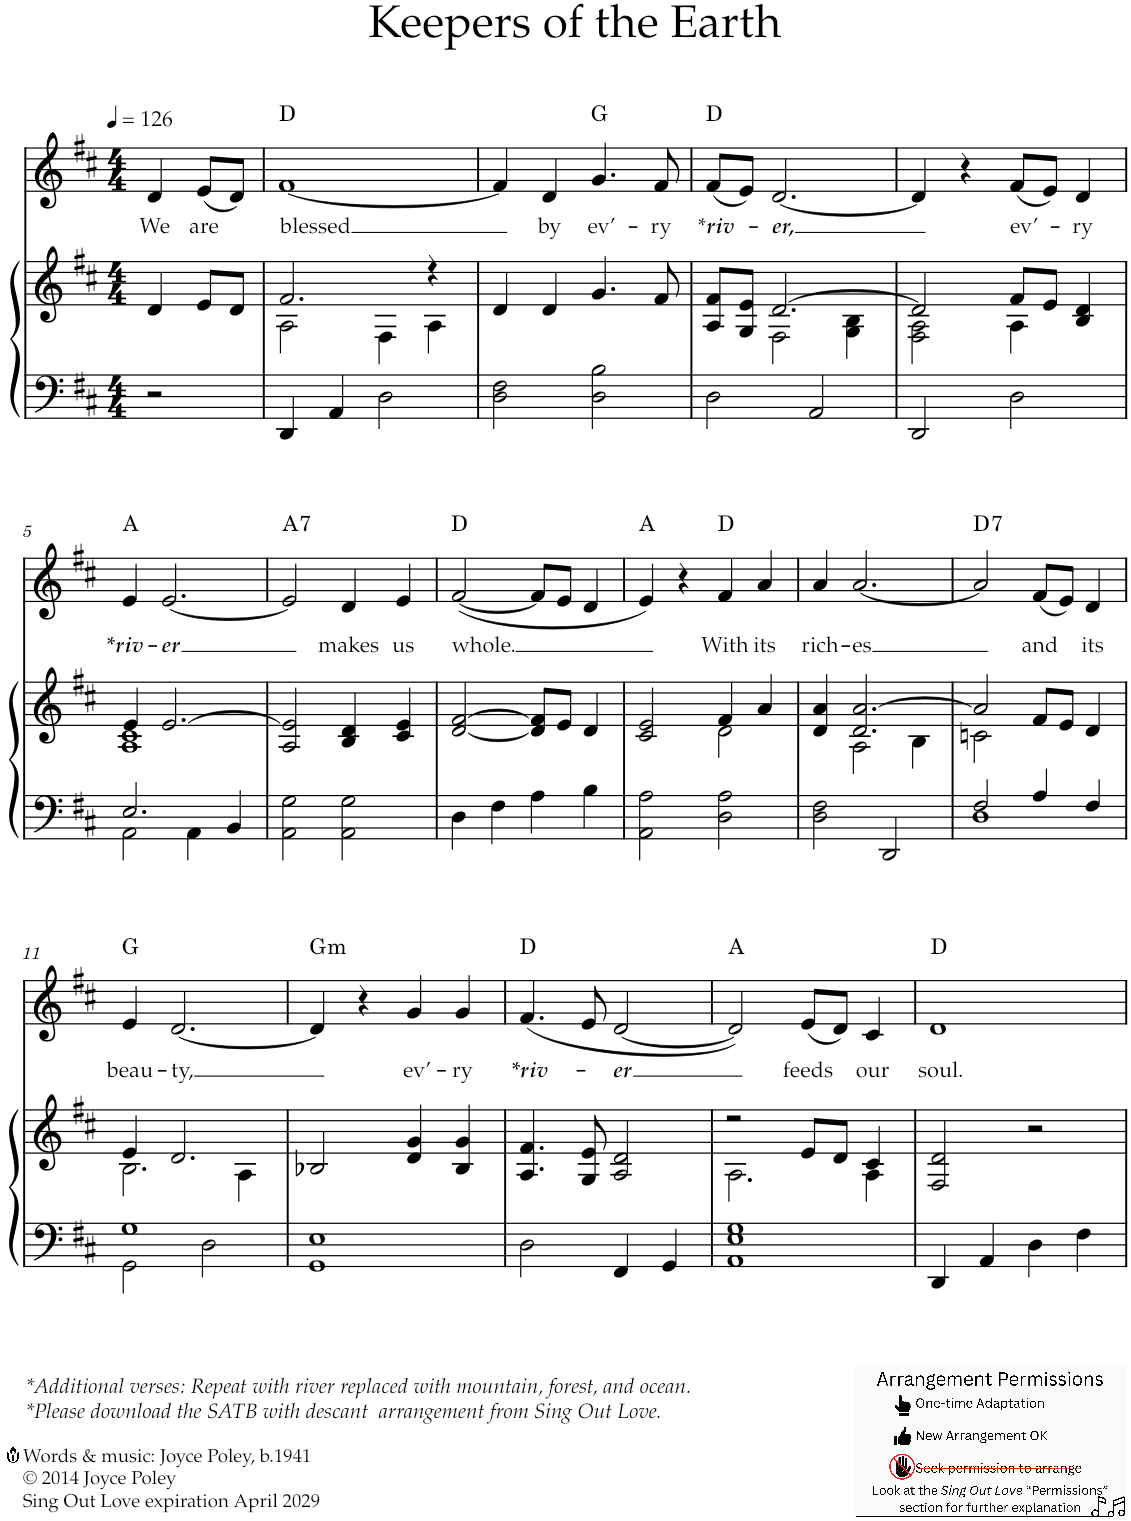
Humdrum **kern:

**kern	**kern	**kern	**text	**harte
*part2	*part2	*part1	*part1	*part1
*staff3	*staff2	*staff1	*staff1	*
*I"Piano	*	*I"Voice	*	*
*I'Pno	*	*I'V	*	*
*clefF4	*clefG2	*clefG2	*	*
*k[f#c#]	*k[f#c#]	*k[f#c#]	*	*
*M4/4	*M4/4	*M4/4	*	*
*MM126	*MM126	*MM126	*	*
=	=	=	=	=
!	!	!	!LO:LY:b	!
2r	4d/	4d/	We	.
!	!	!	!LO:LY:b	!
.	8e/L	(8e/L	are	.
.	8d/J	8d/J)	.	.
=1	=1	=1	=1	=1
*	*^	*	*	*
!	!	!	!	!LO:LY:b	!
4DD/	2.f#/	2A\	[1f#	blessed	D:maj
4AA/	.	.	.	.	.
2D\	.	4F#\	.	.	.
.	4r	4A\	.	.	.
*	*v	*v	*	*	*
=2	=2	=2	=2	=2
2D\ 2F#\	4d/	4f#/]	.	.
!	!	!	!LO:LY:b	!
.	4d/	4d/	by	.
!	!	!	!LO:LY:b	!
2D\ 2B\	4.g/	4.g/	ev’-	G:maj
!	!	!	!LO:LY:b	!
.	8f#/	8f#/	-ry	.
=3	=3	=3	=3	=3
*	*^	*	*	*
!	!	!	!	!LO:LY:b	!
2D\	8A/ 8f#/L	4ryy	(8f#/L	\* riv	D:maj
.	8G/ 8e/J	.	8e/J)	.	.
!	!	!	!	!LO:LY:b	!
.	[2.d/	2F#\	[2.d/	-er,	.
2AA/	.	.	.	.	.
.	.	4G\ 4B\	.	.	.
=4	=4	=4	=4	=4	=4
2DD/	2d/]	2F#\ 2A\	4d/]	.	.
.	.	.	4r	.	.
!	!	!	!	!LO:LY:b	!
2D\	8f#/L	4A\	(8f#/L	ev’-	.
.	8e/J	.	8e/J)	.	.
!	!	!	!	!LO:LY:b	!
.	4B/ 4d/	4ryy	4d/	-ry	.
!!LO:LB:g=z
=5	=5	=5	=5	=5	=5
*^	*	*^	*	*	*
!	!	!	!	!	!	!LO:LY:b	!
2.E/	2AA\	4e/	1c#	1A	4e/	\*riv-	A:maj
!	!	!	!	!	!	!LO:LY:b	!
.	.	[>2.e/	.	.	[<2.e/	-er	.
.	4AA\	.	.	.	.	.	.
4BB/	4ryy	.	.	.	.	.	.
*	*	*v	*v	*v	*	*	*
=6	=6	=6	=6	=6	=6
!	!	!	!	!	!LO:H:kt=7
*v	*v	*	*	*	*
2AA\ 2G\	2A/ 2e/]	2e/]	.	A:7
!	!	!	!LO:LY:b	!
2AA\ 2G\	4B/ 4d/	4d/	makes	.
!	!	!	!LO:LY:b	!
.	4c#/ 4e/	4e/	us	.
=7	=7	=7	=7	=7
!	!	!	!LO:LY:b	!
4D\	[<2d/ [>2f#/	(<[<2f#/	whole.	D:maj
4F#\	.	.	.	.
4A\	8d/] 8f#/]L	8f#/L]	.	.
.	8e/J	8e/J	.	.
4B\	4d/	4d/	.	.
=8	=8	=8	=8	=8
*	*^	*	*	*
2AA\ 2A\	2c#/ 2e/	2ryy	4e/)	.	A:maj
.	.	.	4r	.	.
!	!	!	!	!LO:LY:b	!
2D\ 2A\	4f#/	2d\	4f#/	With	D:maj
!	!	!	!	!LO:LY:b	!
.	4a/	.	4a/	its	.
=9	=9	=9	=9	=9	=9
!	!	!	!	!LO:LY:b	!
2D\ 2F#\	4d/ 4a/	4ryy	4a/	rich-	.
!	!	!	!	!LO:LY:b	!
.	2.d/ [2.a/	2A\	[2.a/	-es	.
2DD/	.	.	.	.	.
.	.	4B\	.	.	.
=10	=10	=10	=10	=10	=10
*^	*	*	*	*	*
!	!	!	!	!	!	!LO:H:kt=7
2F#/	1D	2a/]	2cn\	2a/]	.	D:7
!	!	!	!	!	!LO:LY:b	!
4A/	.	8f#/L	2ryy	(8f#/L	and	.
.	.	8e/J	.	8e/J)	.	.
!	!	!	!	!	!LO:LY:b	!
4F#/	.	4d/	.	4d/	its	.
!!LO:LB:g=z
=11	=11	=11	=11	=11	=11	=11
!	!	!	!	!	!LO:LY:b	!
1G	2GG\	4e/	2.B\	4e/	beau-	G:maj
!	!	!	!	!	!LO:LY:b	!
.	.	2.d/	.	[2.d/	-ty,	.
.	2D\	.	.	.	.	.
.	.	.	4A\	.	.	.
=12	=12	=12	=12	=12	=12	=12
!	!	!	!	!	!	!LO:H:kt=m
*	*	*v	*v	*	*	*
1E	1GG	2B-X/	4d/]	.	G:min
.	.	.	4r	.	.
!	!	!	!	!LO:LY:b	!
.	.	4d/ 4g/	4g/	ev’-	.
!	!	!	!	!LO:LY:b	!
.	.	4B-/ 4g/	4g/	-ry	.
*v	*v	*	*	*	*
=13	=13	=13	=13	=13
!	!	!	!LO:LY:b	!
2D\	4.A/ 4.f#/	(4.f#/	\*riv-	D:maj
.	8G/ 8e/	8e/	.	.
!	!	!	!LO:LY:b	!
4FF#/	2A/ 2d/	[2d/	-er	.
4GG/	.	.	.	.
=14	=14	=14	=14	=14
*^	*^	*	*	*
*	*^	*	*	*	*	*
1G	1E	1AA	2r	2.A\	2d/])	.	A:maj
!	!	!	!	!	!	!LO:LY:b	!
.	.	.	8e/L	.	(8e/L	feeds	.
.	.	.	8d/J	.	8d/J)	.	.
!	!	!	!	!	!	!LO:LY:b	!
.	.	.	4c#/	4A\	4c#/	our	.
*v	*v	*v	*	*	*	*	*
=15	=15	=15	=15	=15	=15
!	!	!	!	!LO:LY:b	!
*	*v	*v	*	*	*
4DD/	2F#/ 2d/	1d	soul.	D:maj
4AA/	.	.	.	.
4D\	2r	.	.	.
4F#\	.	.	.	.
=	=	=	=	=
*-	*-	*-	*-	*-
